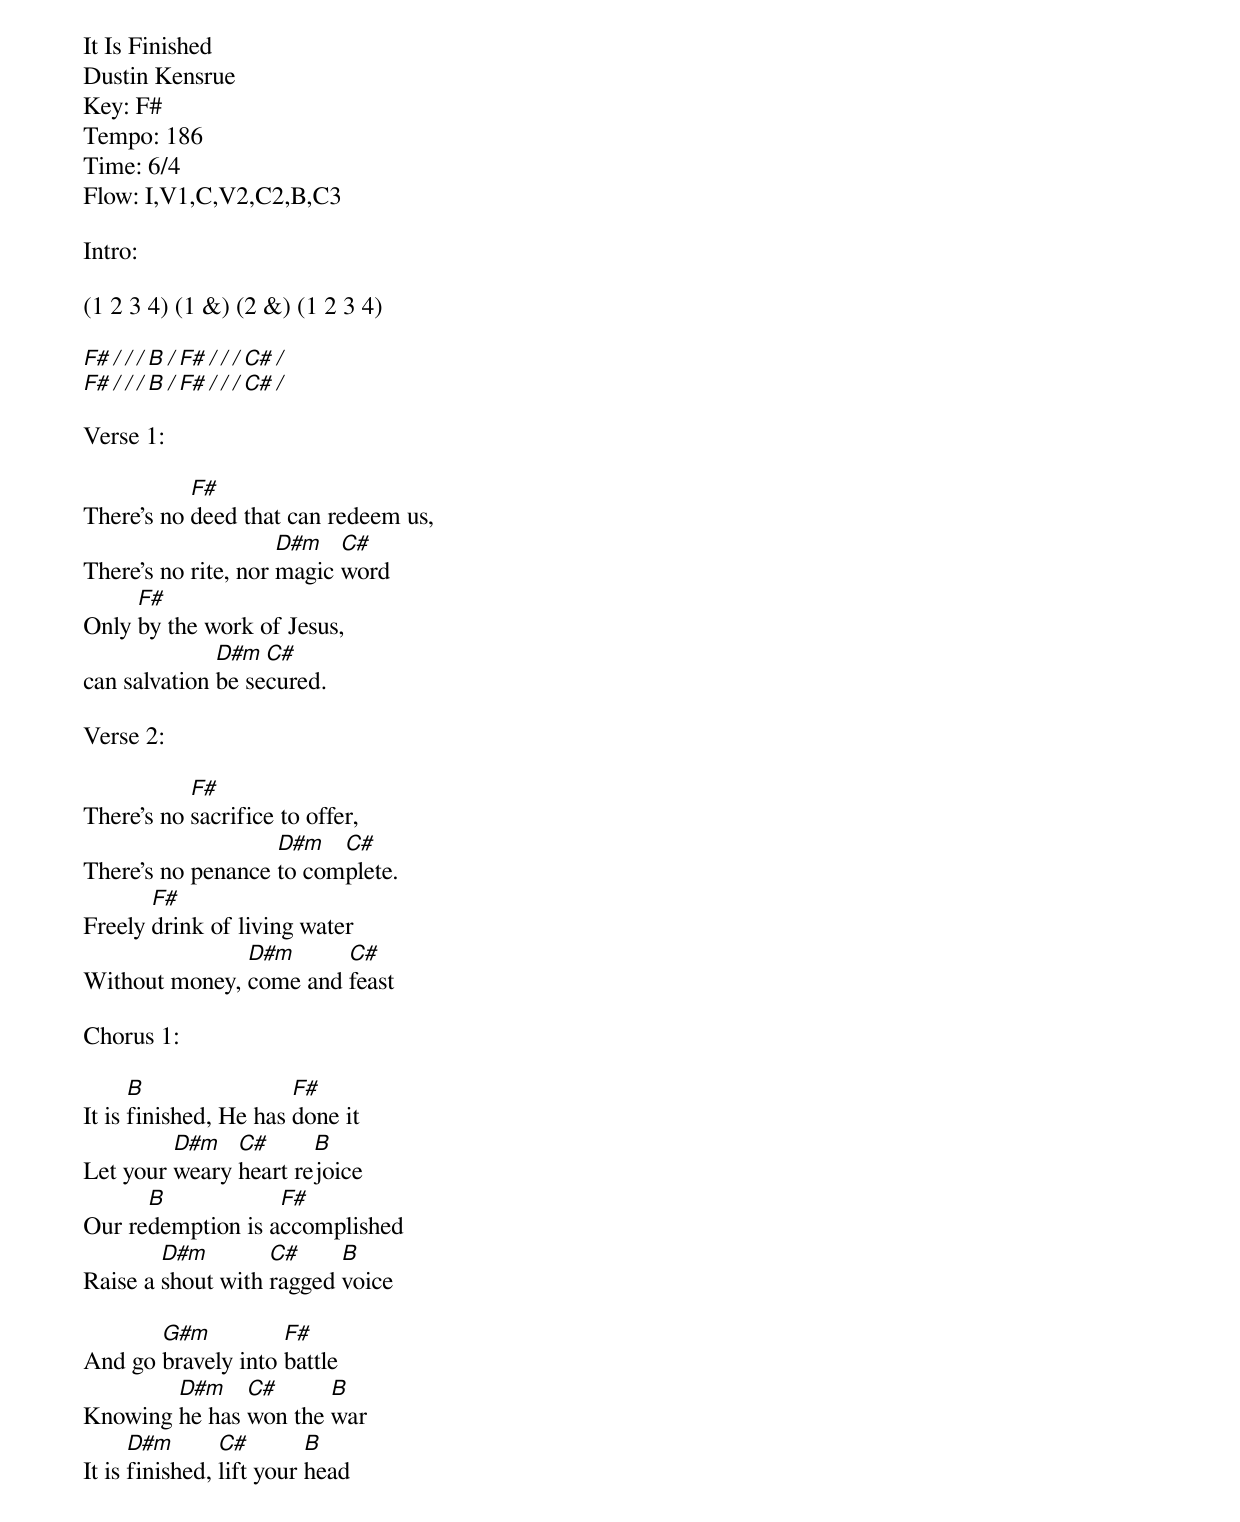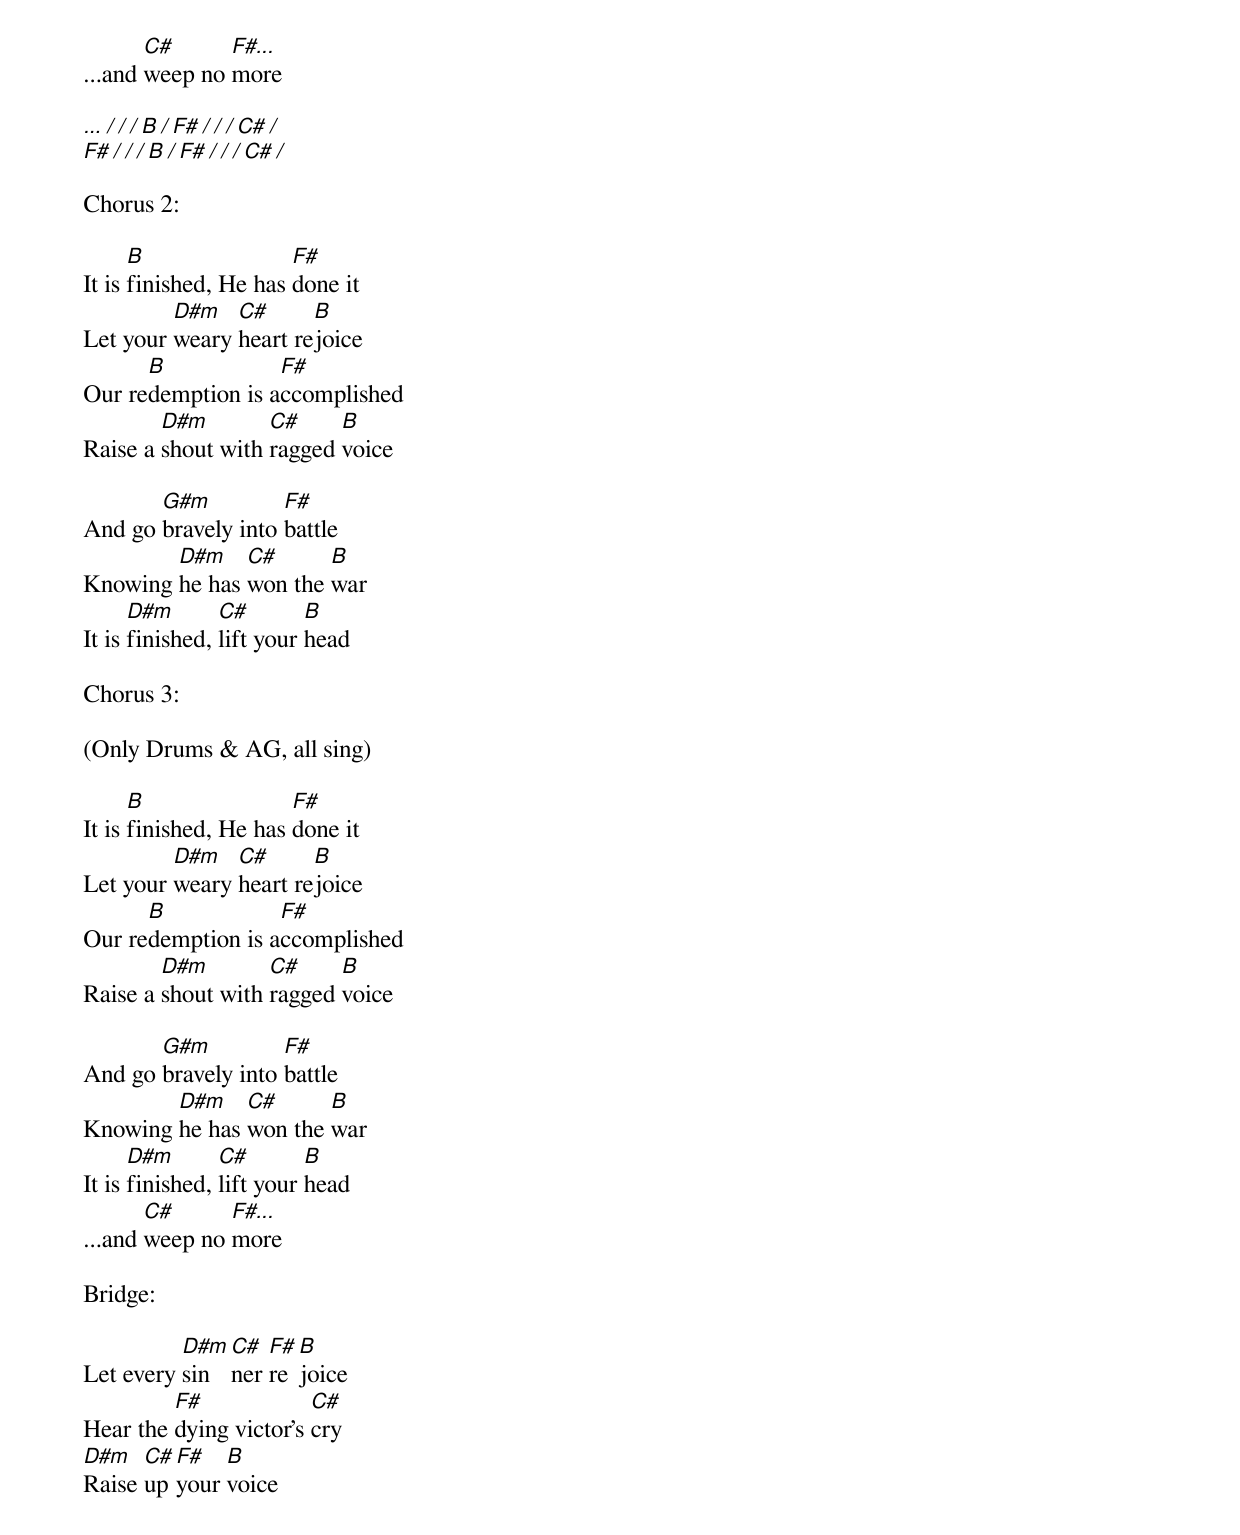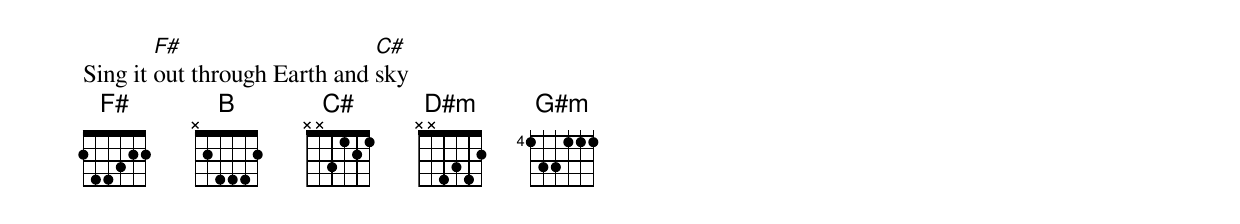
It Is Finished
Dustin Kensrue
Key: F#
Tempo: 186
Time: 6/4
Flow: I,V1,C,V2,C2,B,C3

Intro:

(1 2 3 4) (1 &) (2 &) (1 2 3 4)

[F#][/][/][/][B][/][F#][/][/][/][C#][/]
[F#][/][/][/][B][/][F#][/][/][/][C#][/]

Verse 1:

There's no [F#]deed that can redeem us,
There's no rite, nor [D#m]magic [C#]word
Only [F#]by the work of Jesus,
can salvation [D#m]be se[C#]cured.

Verse 2:

There's no [F#]sacrifice to offer,
There's no penance [D#m]to com[C#]plete.
Freely [F#]drink of living water
Without money, [D#m]come and [C#]feast

Chorus 1:

It is [B]finished, He has [F#]done it
Let your [D#m]weary [C#]heart re[B]joice
Our re[B]demption is a[F#]ccomplished
Raise a [D#m]shout with [C#]ragged [B]voice

And go [G#m]bravely into [F#]battle
Knowing [D#m]he has [C#]won the [B]war
It is [D#m]finished, [C#]lift your [B]head
...and [C#]weep no [F#...]more

[...][/][/][/][B][/][F#][/][/][/][C#][/]
[F#][/][/][/][B][/][F#][/][/][/][C#][/]

Chorus 2:

It is [B]finished, He has [F#]done it
Let your [D#m]weary [C#]heart re[B]joice
Our re[B]demption is a[F#]ccomplished
Raise a [D#m]shout with [C#]ragged [B]voice

And go [G#m]bravely into [F#]battle
Knowing [D#m]he has [C#]won the [B]war
It is [D#m]finished, [C#]lift your [B]head

Chorus 3:

(Only Drums & AG, all sing)

It is [B]finished, He has [F#]done it
Let your [D#m]weary [C#]heart re[B]joice
Our re[B]demption is a[F#]ccomplished
Raise a [D#m]shout with [C#]ragged [B]voice

And go [G#m]bravely into [F#]battle
Knowing [D#m]he has [C#]won the [B]war
It is [D#m]finished, [C#]lift your [B]head
...and [C#]weep no [F#...]more

Bridge:

Let every [D#m]sin[C#]ner [F#]re[B]joice
Hear the [F#]dying victor's [C#]cry
[D#m]Raise [C#]up [F#]your [B]voice
Sing it [F#]out through Earth and [C#]sky
